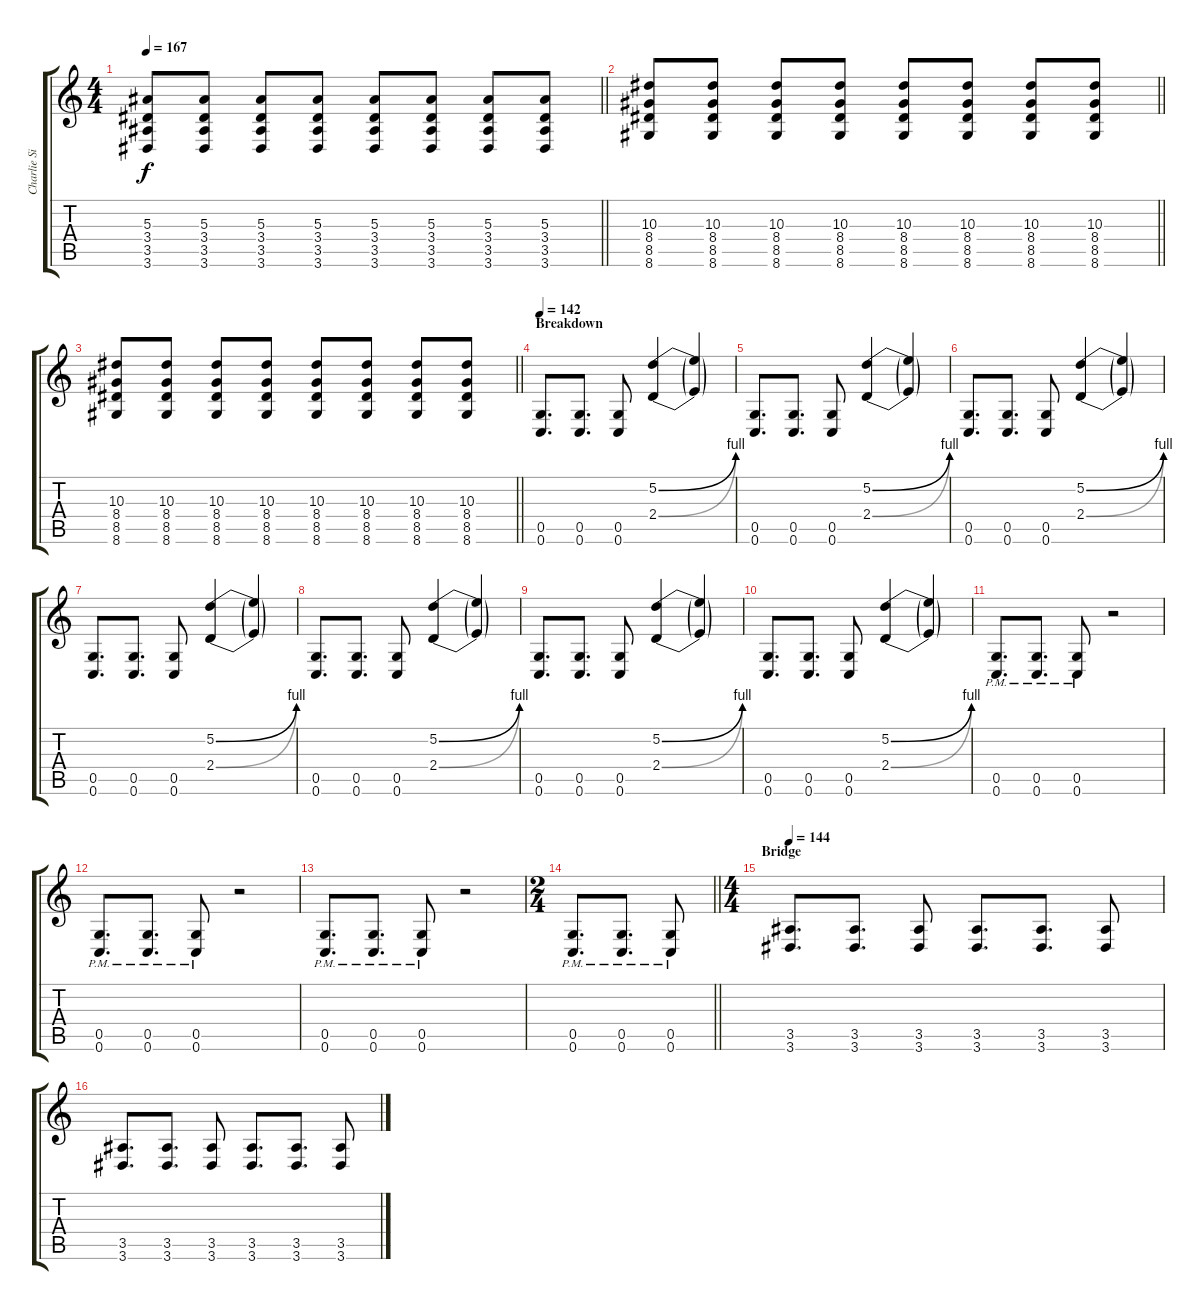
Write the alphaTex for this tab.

\track ("Charlie Simpson" "Charlie Si") {instrument distortionguitar}
\staff {score tabs}
\tuning (D4 A3 F3 C3 G2 C2) {hide}
\ts (4 4)
\tempo 167
\clef g2
\barLineRight lightlight
\ks c
(5.3 3.4 3.5 3.6).8{dy f} (5.3 3.4 3.5 3.6).8 (5.3 3.4 3.5 3.6).8 (5.3 3.4 3.5 3.6).8 (5.3 3.4 3.5 3.6).8 (5.3 3.4 3.5 3.6).8 (5.3 3.4 3.5 3.6).8 (5.3 3.4 3.5 3.6).8 |
\barLineRight lightlight
(10.3 8.4 8.5 8.6).8 (10.3 8.4 8.5 8.6).8 (10.3 8.4 8.5 8.6).8 (10.3 8.4 8.5 8.6).8 (10.3 8.4 8.5 8.6).8 (10.3 8.4 8.5 8.6).8 (10.3 8.4 8.5 8.6).8 (10.3 8.4 8.5 8.6).8 |
\barLineRight lightlight
(10.3 8.4 8.5 8.6).8 (10.3 8.4 8.5 8.6).8 (10.3 8.4 8.5 8.6).8 (10.3 8.4 8.5 8.6).8 (10.3 8.4 8.5 8.6).8 (10.3 8.4 8.5 8.6).8 (10.3 8.4 8.5 8.6).8 (10.3 8.4 8.5 8.6).8 |
\section ("" "Breakdown")
\tempo 142
(0.5 0.6).8{d volume 10} (0.5 0.6).8{d} (0.5 0.6).8 (5.2{be (bend 0 0 60 4)} 2.4{be (bend 0 0 60 4)}).4 (5.2{t} 2.4{t}).4 |
(0.5 0.6).8{d} (0.5 0.6).8{d} (0.5 0.6).8 (5.2{be (bend 0 0 60 4)} 2.4{be (bend 0 0 60 4)}).4 (5.2{t} 2.4{t}).4 |
(0.5 0.6).8{d volume 16 instrument distortionguitar} (0.5 0.6).8{d} (0.5 0.6).8 (5.2{be (bend 0 0 60 4)} 2.4{be (bend 0 0 60 4)}).4 (5.2{t} 2.4{t}).4 |
(0.5 0.6).8{d} (0.5 0.6).8{d} (0.5 0.6).8 (5.2{be (bend 0 0 60 4)} 2.4{be (bend 0 0 60 4)}).4 (5.2{t} 2.4{t}).4 |
(0.5 0.6).8{d} (0.5 0.6).8{d} (0.5 0.6).8 (5.2{be (bend 0 0 60 4)} 2.4{be (bend 0 0 60 4)}).4 (5.2{t} 2.4{t}).4 |
(0.5 0.6).8{d} (0.5 0.6).8{d} (0.5 0.6).8 (5.2{be (bend 0 0 60 4)} 2.4{be (bend 0 0 60 4)}).4 (5.2{t} 2.4{t}).4 |
(0.5 0.6).8{d} (0.5 0.6).8{d} (0.5 0.6).8 (5.2{be (bend 0 0 60 4)} 2.4{be (bend 0 0 60 4)}).4 (5.2{t} 2.4{t}).4 |
(0.5{pm} 0.6{pm}).8{d} (0.5{pm} 0.6{pm}).8{d} (0.5{pm} 0.6{pm}).8 r.2 |
(0.5{pm} 0.6{pm}).8{d} (0.5{pm} 0.6{pm}).8{d} (0.5{pm} 0.6{pm}).8 r.2 |
(0.5{pm} 0.6{pm}).8{d} (0.5{pm} 0.6{pm}).8{d} (0.5{pm} 0.6{pm}).8 r.2 |
\ts (2 4)
\barLineRight lightlight
(0.5{pm} 0.6{pm}).8{d} (0.5{pm} 0.6{pm}).8{d} (0.5{pm} 0.6{pm}).8 |
\ts (4 4)
\section ("" "Bridge")
\tempo 144
(3.5 3.6).8{d volume 13} (3.5 3.6).8{d} (3.5 3.6).8 (3.5 3.6).8{d} (3.5 3.6).8{d} (3.5 3.6).8 |
(3.5 3.6).8{d} (3.5 3.6).8{d} (3.5 3.6).8 (3.5 3.6).8{d} (3.5 3.6).8{d} (3.5 3.6).8
